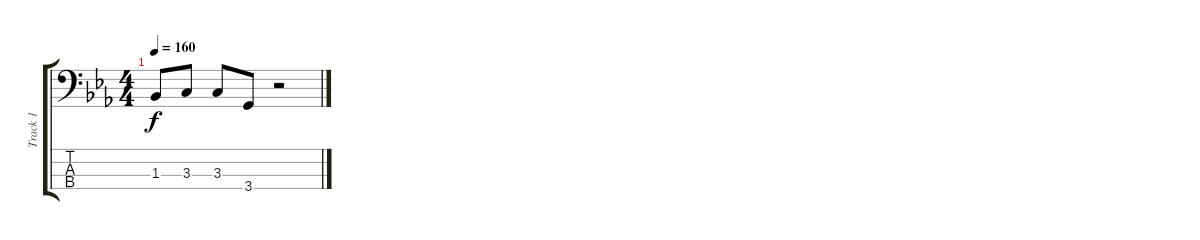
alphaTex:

\track ("Track 1" "Track 1") {instrument distortionguitar}
\staff {score tabs}
\tuning (G2 D2 A1 E1) {hide}
\ts (4 4)
\tempo 160
\clef f4
\ks eb
1.3.8{dy f} 3.3.8 3.3.8 3.4.8 r.2
